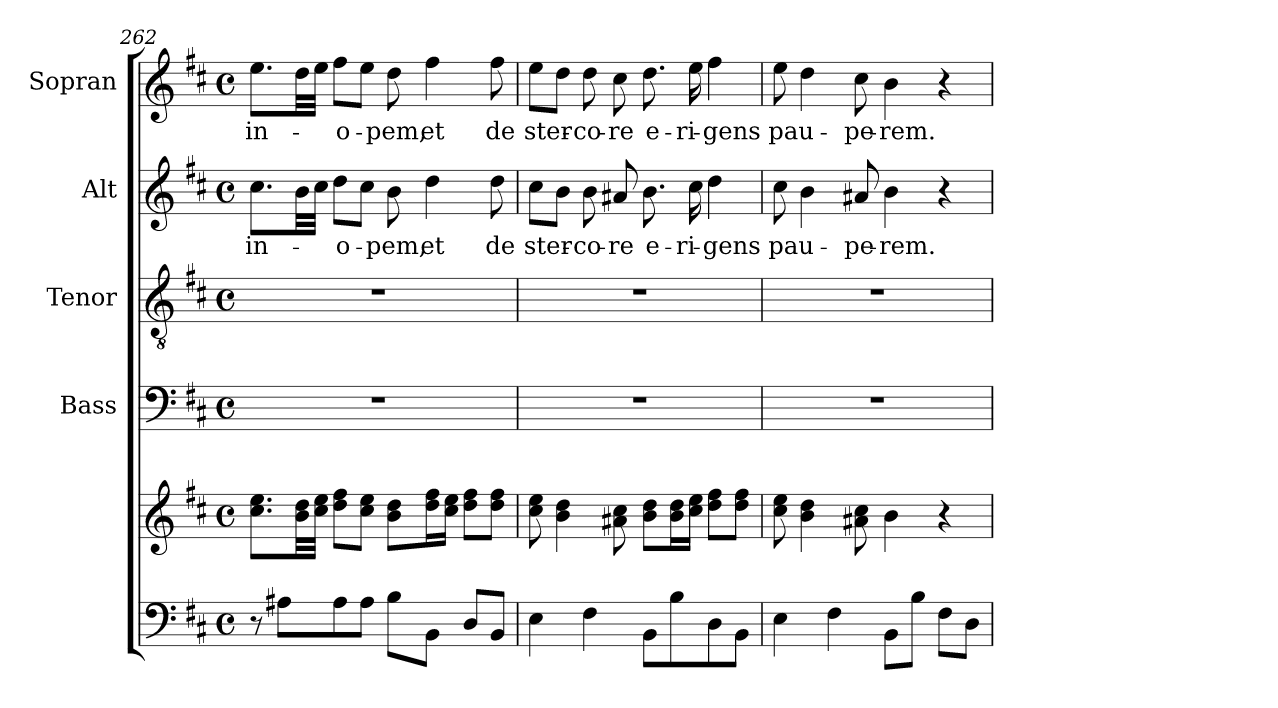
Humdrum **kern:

**kern	**kern	**kern	**kern	**kern	**text	**kern	**text
*part5	*part5	*part4	*part3	*part2	*part2	*part1	*part1
*staff6	*staff5	*staff4	*staff3	*staff2	*staff2	*staff1	*staff1
*	*	*I"Bass	*I"Tenor	*I"Alt	*	*I"Sopran	*
*	*	*I'B.	*I'T.	*I'A.	*	*I'S.	*
*clefF4	*clefG2	*clefF4	*clefGv2	*clefG2	*	*clefG2	*
*k[f#c#]	*k[f#c#]	*k[f#c#]	*k[f#c#]	*k[f#c#]	*	*k[f#c#]	*
*D:	*D:	*D:	*D:	*D:	*	*D:	*
*M4/4	*M4/4	*M4/4	*M4/4	*M4/4	*	*M4/4	*
*met(c)	*met(c)	*met(c)	*met(c)	*met(c)	*	*met(c)	*
=262	=262	=262	=262	=262	=262	=262	=262
!	!	!	!	!	!LO:LY:b	!	!LO:LY:b
8r	8.cc#\ 8.ee\L	1r	1r	8.cc#\L	in-	8.ee\L	in-
8A#X\L	.	.	.	.	.	.	.
.	32b\ 32dd\LL	.	.	32b\LL	.	32dd\LL	.
.	32cc#\ 32ee\JJJ	.	.	32cc#\JJJ	.	32ee\JJJ	.
!	!	!	!	!	!LO:LY:b	!	!LO:LY:b
8A#\	8dd\ 8ff#\L	.	.	8dd\L	-o-	8ff#\L	-o-
8A#\J	8cc#\ 8ee\J	.	.	8cc#\J	.	8ee\J	.
!	!	!	!	!	!LO:LY:b	!	!LO:LY:b
8B\L	8b\ 8dd\L	.	.	8b\	-pem,	8dd\	-pem,
!	!	!	!	!	!LO:LY:b	!	!LO:LY:b
8BB\J	16dd\ 16ff#\L	.	.	4dd\	et	4ff#\	et
.	16cc#\ 16ee\JJ	.	.	.	.	.	.
8D/L	8dd\ 8ff#\L	.	.	.	.	.	.
!	!	!	!	!	!LO:LY:b	!	!LO:LY:b
8BB/J	8dd\ 8ff#\J	.	.	8dd\	de	8ff#\	de
!!LO:LB:g=z
=263	=263	=263	=263	=263	=263	=263	=263
!	!	!	!	!	!LO:LY:b	!	!LO:LY:b
4E\	8cc#\ 8ee\	1r	1r	8cc#\L	ster-	8ee\L	ster-
.	4b\ 4dd\	.	.	8b\J	.	8dd\J	.
!	!	!	!	!	!LO:LY:b	!	!LO:LY:b
4F#\	.	.	.	8b\	-co-	8dd\	-co-
!	!	!	!	!	!LO:LY:b	!	!LO:LY:b
.	8a#X\ 8cc#\	.	.	8a#X/	-re	8cc#\	-re
!	!	!	!	!	!LO:LY:b	!	!LO:LY:b
8BB\L	8b\ 8dd\L	.	.	8.b\	e-	8.dd\	e-
8B\	16b\ 16dd\L	.	.	.	.	.	.
!	!	!	!	!	!LO:LY:b	!	!LO:LY:b
.	16cc#\ 16ee\JJ	.	.	16cc#\	-ri-	16ee\	-ri-
!	!	!	!	!	!LO:LY:b	!	!LO:LY:b
8D\	8dd\ 8ff#\L	.	.	4dd\	-gens	4ff#\	-gens
8BB\J	8dd\ 8ff#\J	.	.	.	.	.	.
=264	=264	=264	=264	=264	=264	=264	=264
!	!	!	!	!	!LO:LY:b	!	!LO:LY:b
4E\	8cc#\ 8ee\	1r	1r	8cc#\	pau-	8ee\	pau-
.	4b\ 4dd\	.	.	4b\	.	4dd\	.
4F#\	.	.	.	.	.	.	.
!	!	!	!	!	!LO:LY:b	!	!LO:LY:b
.	8a#X\ 8cc#\	.	.	8a#X/	-pe-	8cc#\	-pe-
!	!	!	!	!	!LO:LY:b	!	!LO:LY:b
8BB\L	4b\	.	.	4b\	-rem.	4b\	-rem.
8B\J	.	.	.	.	.	.	.
8F#\L	4r	.	.	4r	.	4r	.
8D\J	.	.	.	.	.	.	.
=	=	=	=	=	=	=	=
*-	*-	*-	*-	*-	*-	*-	*-
